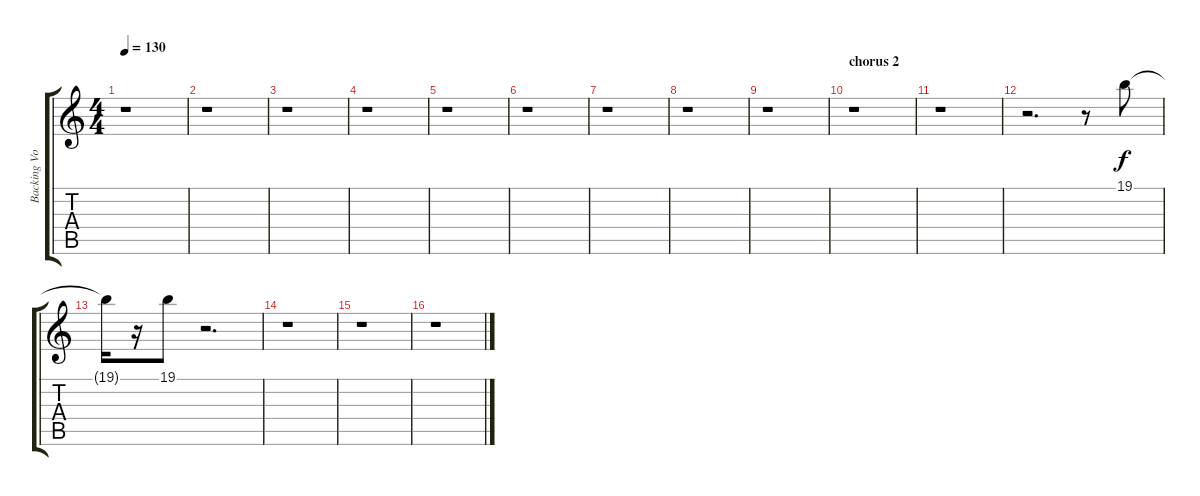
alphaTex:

\track ("Backing Vocals 1" "Backing Vo") {instrument choiraahs}
\staff {score tabs}
\tuning (E4 B3 G3 D3 A2 E2) {hide}
\ts (4 4)
\tempo 130
\clef g2
\ks c
r.1{dy f} |
r.1 |
r.1 |
r.1 |
r.1 |
r.1 |
r.1 |
r.1 |
r.1 |
\section ("" "chorus 2")
r.1 |
r.1 |
r.2{d} r.8 19.1.8 |
19.1{t}.16 r.16 19.1.8 r.2{d} |
r.1 |
r.1 |
r.1
